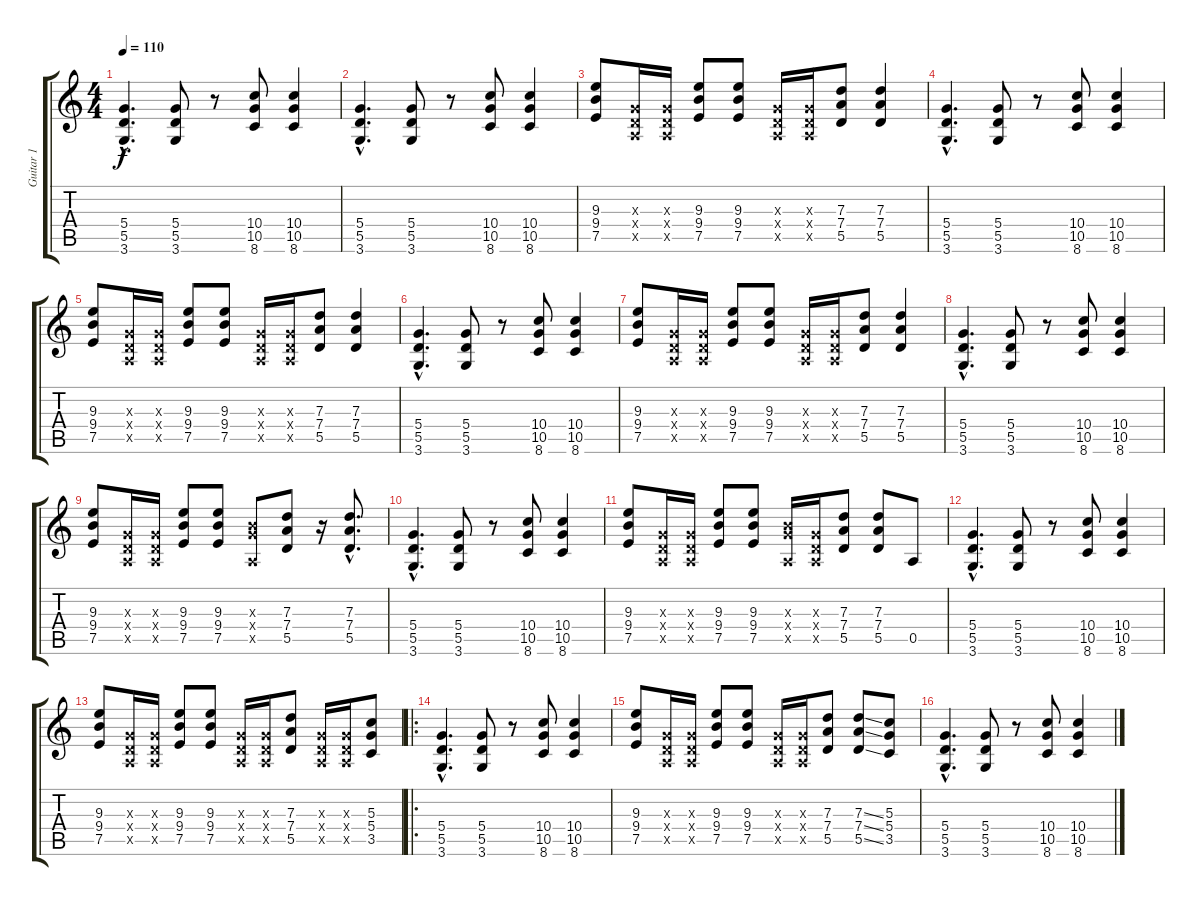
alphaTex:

\track ("Guitar 1" "Guitar 1") {instrument acousticguitarsteel}
\staff {score tabs}
\tuning (E4 B3 G3 D3 A2 E2) {hide}
\ts (4 4)
\tempo 110
\clef g2
\ks c
(5.4{hac} 5.5{hac} 3.6{hac}).4{d dy f} (5.4 5.5 3.6).8 r.8 (10.4 10.5 8.6).8 (10.4 10.5 8.6).4 |
(5.4{hac} 5.5{hac} 3.6{hac}).4{d} (5.4 5.5 3.6).8 r.8 (10.4 10.5 8.6).8 (10.4 10.5 8.6).4 |
(9.3 9.4 7.5).8 (0.3{x} 0.4{x} 0.5{x}).16 (0.3{x} 0.4{x} 0.5{x}).16 (9.3 9.4 7.5).8 (9.3 9.4 7.5).8 (0.3{x} 0.4{x} 0.5{x}).16 (0.3{x} 0.4{x} 0.5{x}).16 (7.3 7.4 5.5).8 (7.3 7.4 5.5).4 |
(5.4{hac} 5.5{hac} 3.6{hac}).4{d} (5.4 5.5 3.6).8 r.8 (10.4 10.5 8.6).8 (10.4 10.5 8.6).4 |
(9.3 9.4 7.5).8 (0.3{x} 0.4{x} 0.5{x}).16 (0.3{x} 0.4{x} 0.5{x}).16 (9.3 9.4 7.5).8 (9.3 9.4 7.5).8 (0.3{x} 0.4{x} 0.5{x}).16 (0.3{x} 0.4{x} 0.5{x}).16 (7.3 7.4 5.5).8 (7.3 7.4 5.5).4 |
(5.4{hac} 5.5{hac} 3.6{hac}).4{d} (5.4 5.5 3.6).8 r.8 (10.4 10.5 8.6).8 (10.4 10.5 8.6).4 |
(9.3 9.4 7.5).8 (0.3{x} 0.4{x} 0.5{x}).16 (0.3{x} 0.4{x} 0.5{x}).16 (9.3 9.4 7.5).8 (9.3 9.4 7.5).8 (0.3{x} 0.4{x} 0.5{x}).16 (0.3{x} 0.4{x} 0.5{x}).16 (7.3 7.4 5.5).8 (7.3 7.4 5.5).4 |
(5.4{hac} 5.5{hac} 3.6{hac}).4{d} (5.4 5.5 3.6).8 r.8 (10.4 10.5 8.6).8 (10.4 10.5 8.6).4 |
(9.3 9.4 7.5).8 (0.3{x} 0.4{x} 0.5{x}).16 (0.3{x} 0.4{x} 0.5{x}).16 (9.3 9.4 7.5).8 (9.3 9.4 7.5).8 (0.3{x} 9.4{x} 0.5{x}).8 (7.3 7.4 5.5).8 r.16 (7.3{hac} 7.4{hac} 5.5{hac}).8{d} |
(5.4{hac} 5.5{hac} 3.6{hac}).4{d} (5.4 5.5 3.6).8 r.8 (10.4 10.5 8.6).8 (10.4 10.5 8.6).4 |
(9.3 9.4 7.5).8 (0.3{x} 0.4{x} 0.5{x}).16 (0.3{x} 0.4{x} 0.5{x}).16 (9.3 9.4 7.5).8 (9.3 9.4 7.5).8 (0.3{x} 9.4{x} 0.5{x}).16 (0.3{x} 0.4{x} 0.5{x}).16 (7.3 7.4 5.5).8 (7.3 7.4 5.5).8 0.5.8 |
(5.4{hac} 5.5{hac} 3.6{hac}).4{d} (5.4 5.5 3.6).8 r.8 (10.4 10.5 8.6).8 (10.4 10.5 8.6).4 |
(9.3 9.4 7.5).8 (0.3{x} 0.4{x} 0.5{x}).16 (0.3{x} 0.4{x} 0.5{x}).16 (9.3 9.4 7.5).8 (9.3 9.4 7.5).8 (0.3{x} 0.4{x} 0.5{x}).16 (0.3{x} 0.4{x} 0.5{x}).16 (7.3 7.4 5.5).8 (0.3{x} 0.4{x} 0.5{x}).16 (0.3{x} 0.4{x} 0.5{x}).16 (5.3 5.4 3.5).8 |
\ro
(5.4{hac} 5.5{hac} 3.6{hac}).4{d} (5.4 5.5 3.6).8 r.8 (10.4 10.5 8.6).8 (10.4 10.5 8.6).4 |
(9.3 9.4 7.5).8 (0.3{x} 0.4{x} 0.5{x}).16 (0.3{x} 0.4{x} 0.5{x}).16 (9.3 9.4 7.5).8 (9.3 9.4 7.5).8 (0.3{x} 0.4{x} 0.5{x}).16 (0.3{x} 0.4{x} 0.5{x}).16 (7.3 7.4 5.5).8 (7.3{ss} 7.4{ss} 5.5{ss}).8 (5.3 5.4 3.5).8 |
(5.4{hac} 5.5{hac} 3.6{hac}).4{d} (5.4 5.5 3.6).8 r.8 (10.4 10.5 8.6).8 (10.4 10.5 8.6).4
